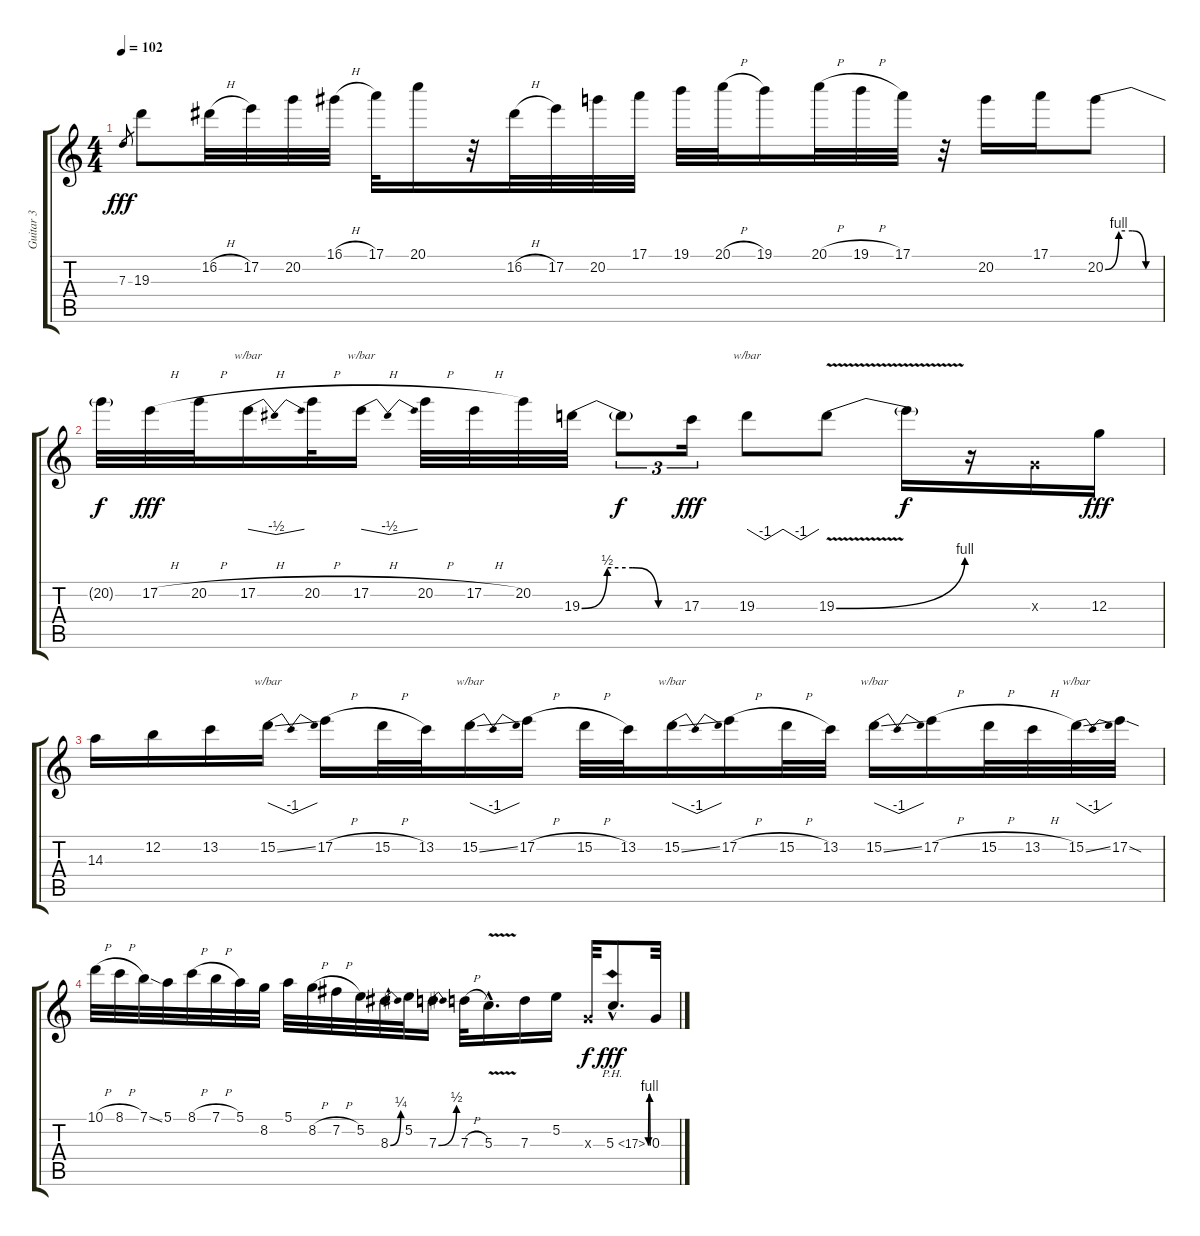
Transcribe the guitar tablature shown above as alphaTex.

\track ("Guitar 3" "Guitar 3") {instrument distortionguitar}
\staff {score tabs}
\tuning (E4 B3 G3 D3 A2 E2) {hide}
\ts (4 4)
\tempo 102
\clef g2
\ks c
7.3.8{gr dy fff} 19.3.8 16.2{h}.32 17.2.32 20.2.32 16.1{h}.32 17.1.32 20.1.16 r.32 16.2{h}.32 17.2.32 20.2.32 17.1.32 19.1.32 20.1{h}.32 19.1.16 20.1{h}.32 19.1{h}.32 17.1.32 r.32 20.2.16 17.1.16 20.2{be (custom 0 0 15 4 30 4 45 0 60 0)}.8 |
20.2{t}.32{dy f} 17.2{h}.32{dy fff} 20.2{h}.32 17.2{h}.16{tbe (dip default 0 0 30 -2 60 0)} 20.2{h}.32 17.2{h}.16{tbe (dip default 0 0 30 -2 60 0)} 20.2{h}.32 17.2{h}.32 20.2.32 19.3{be (custom 0 0 15 2 30 2 45 0 60 0)}.32 19.3{t}.8{tu (3 2) dy f} 17.3.16{tu (3 2) dy fff} 19.3.8{tbe (custom default 0 0 15 -4 30 0 45 -4 60 0)} 19.3{be (bend 0 0 60 4) v}.8 19.3{t}.16{dy f} r.16 0.3{x}.16 12.3.16{dy fff} |
14.3.16 12.2.16 13.2.16 15.2{ss}.16{tbe (dip default 0 0 30 -4 60 0)} 17.2{h}.16 15.2{h}.32 13.2.32 15.2{ss}.16{tbe (dip default 0 0 30 -4 60 0)} 17.2{h}.16 15.2{h}.32 13.2.32 15.2{ss}.16{tbe (dip default 0 0 30 -4 60 0)} 17.2{h}.16 15.2{h}.32 13.2.32 15.2{ss}.16{tbe (dip default 0 0 30 -4 60 0)} 17.2{h}.16 15.2{h}.32 13.2{h}.32 15.2{ss}.32{tbe (dip default 0 0 30 -4 60 0)} 17.2{sod}.32 |
10.1{h}.32 8.1{h}.32 7.1{ss}.32 5.1.32 8.1{h}.32 7.1{h}.32 5.1.32 8.2.32 5.1.32 8.2{h}.32 7.2{h}.32 5.2.32 8.3{be (bend 0 0 60 1)}.32 5.2.32 7.3{be (bend 0 0 60 2)}.16 7.3{h}.32 5.3{v hac}.16{d} 7.3.16 5.2.16 0.3{x}.32{dy f} 5.3{be (custom 0 0 15 4 30 4 45 0 60 0) ph 12 hac}.8{d dy fff} 0.3.32
